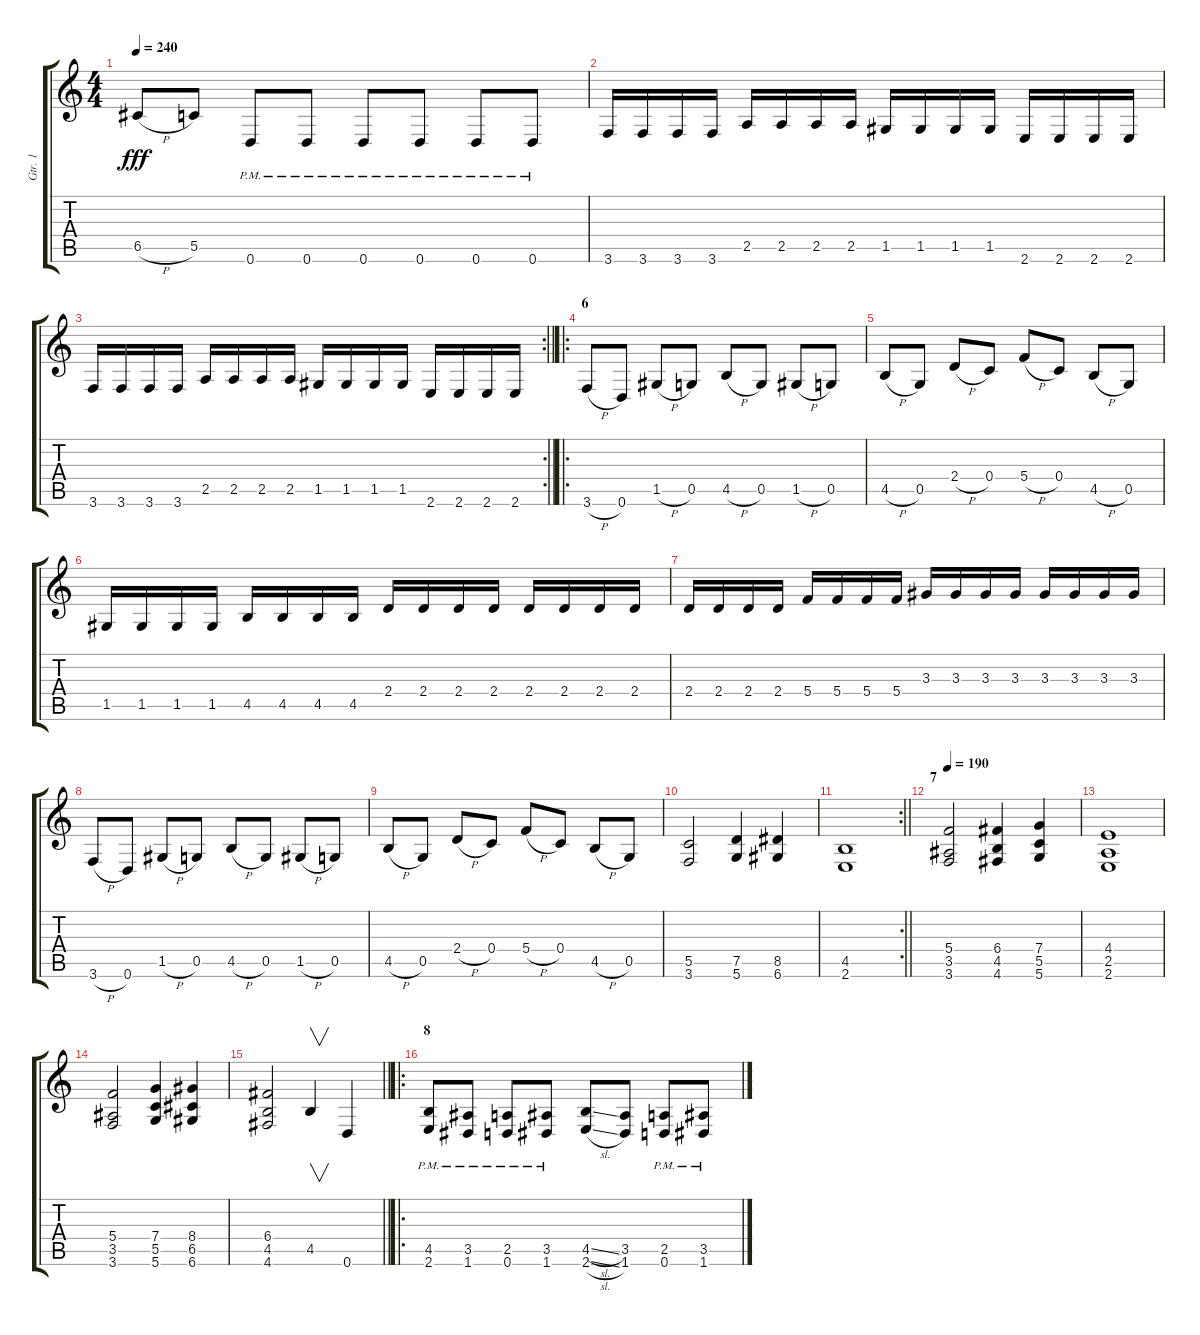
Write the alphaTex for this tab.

\track ("Gtr. 1" "Gtr. 1") {instrument distortionguitar}
\staff {score tabs}
\tuning (D4 A3 F3 C3 G2 D2) {hide}
\ts (4 4)
\tempo 240
\clef g2
\ks c
6.5{h}.8{dy fff} 5.5.8 0.6{pm}.8 0.6{pm}.8 0.6{pm}.8 0.6{pm}.8 0.6{pm}.8 0.6{pm}.8 |
3.6.16 3.6.16 3.6.16 3.6.16 2.5.16 2.5.16 2.5.16 2.5.16 1.5.16 1.5.16 1.5.16 1.5.16 2.6.16 2.6.16 2.6.16 2.6.16 |
\rc 2
\barLineRight lightlight
3.6.16 3.6.16 3.6.16 3.6.16 2.5.16 2.5.16 2.5.16 2.5.16 1.5.16 1.5.16 1.5.16 1.5.16 2.6.16 2.6.16 2.6.16 2.6.16 |
\ro
\section ("" "6")
3.6{h}.8 0.6.8 1.5{h}.8 0.5.8 4.5{h}.8 0.5.8 1.5{h}.8 0.5.8 |
4.5{h}.8 0.5.8 2.4{h}.8 0.4.8 5.4{h}.8 0.4.8 4.5{h}.8 0.5.8 |
1.5.16 1.5.16 1.5.16 1.5.16 4.5.16 4.5.16 4.5.16 4.5.16 2.4.16 2.4.16 2.4.16 2.4.16 2.4.16 2.4.16 2.4.16 2.4.16 |
2.4.16 2.4.16 2.4.16 2.4.16 5.4.16 5.4.16 5.4.16 5.4.16 3.3.16 3.3.16 3.3.16 3.3.16 3.3.16 3.3.16 3.3.16 3.3.16 |
3.6{h}.8 0.6.8 1.5{h}.8 0.5.8 4.5{h}.8 0.5.8 1.5{h}.8 0.5.8 |
4.5{h}.8 0.5.8 2.4{h}.8 0.4.8 5.4{h}.8 0.4.8 4.5{h}.8 0.5.8 |
(5.5 3.6).2 (7.5 5.6).4 (8.5 6.6).4 |
\rc 2
\barLineRight lightlight
(4.5 2.6).1 |
\section ("" "7")
\tempo 190
(5.4 3.5 3.6).2 (6.4 4.5 4.6).4 (7.4 5.5 5.6).4 |
(4.4 2.5 2.6).1 |
(5.4 3.5 3.6).2 (7.4 5.5 5.6).4 (8.4 6.5 6.6).4 |
\barLineRight lightlight
(6.4 4.5 4.6).2 4.5.4{v instrument guitarharmonics} 0.6.4{instrument distortionguitar} |
\ro
\section ("" "8")
(4.5{pm} 2.6{pm}).8{instrument distortionguitar} (3.5{pm} 1.6{pm}).8 (2.5{pm} 0.6{pm}).8 (3.5{pm} 1.6{pm}).8 (4.5{sl} 2.6{sl}).8 (3.5 1.6).8 (2.5{pm} 0.6{pm}).8 (3.5{pm} 1.6{pm}).8
